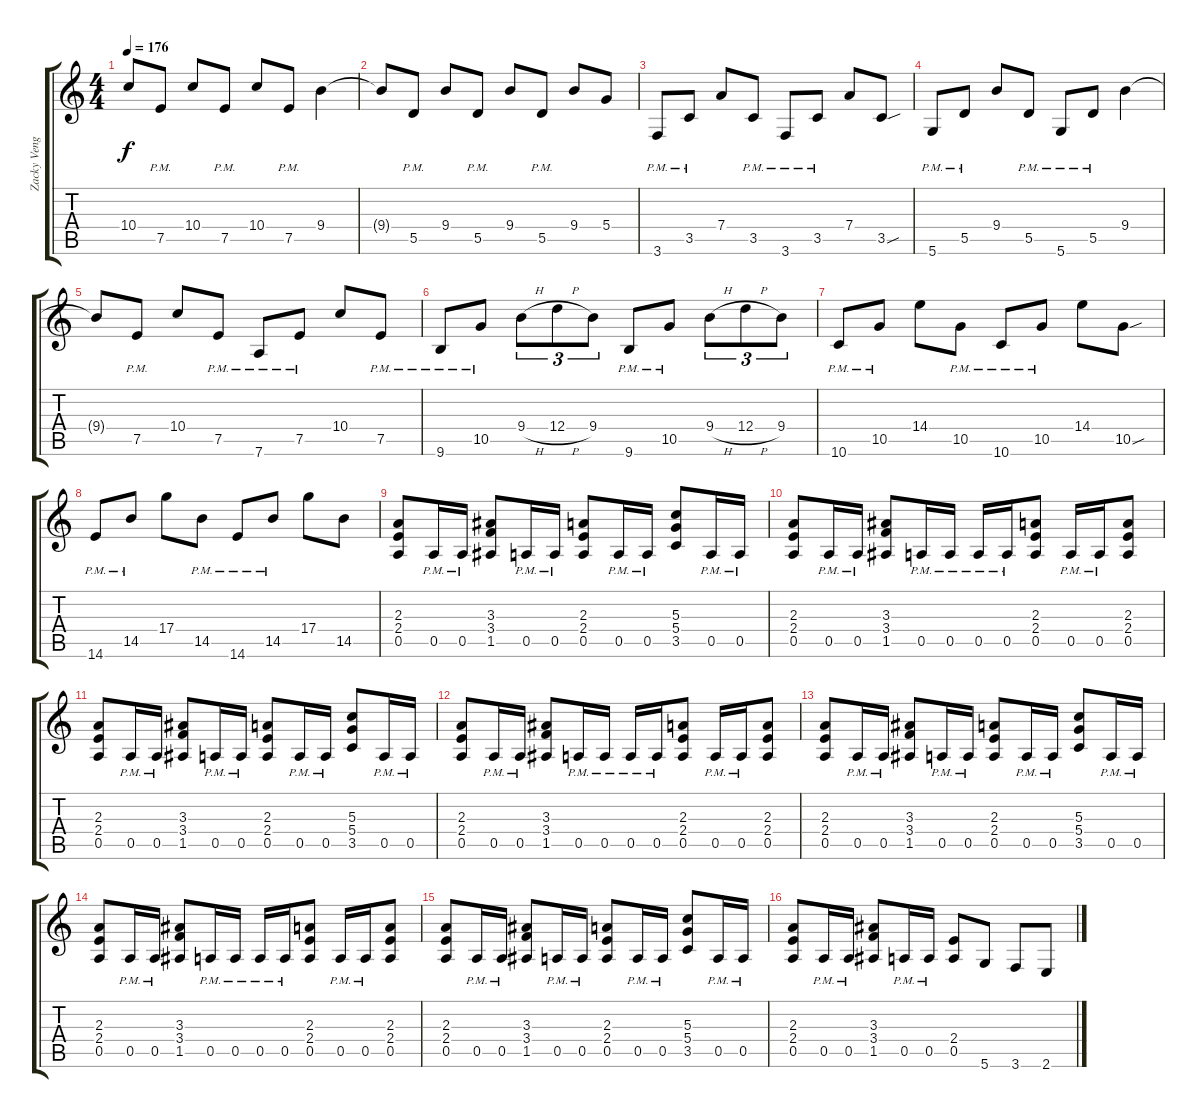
\track ("Zacky Vengeance" "Zacky Veng") {instrument distortionguitar}
\staff {score tabs}
\tuning (E4 B3 G3 D3 A2 D2) {hide}
\ts (4 4)
\tempo 176
\clef g2
\ks c
10.4{t}.8{dy f} 7.5{pm}.8 10.4.8 7.5{pm}.8 10.4.8 7.5{pm}.8 9.4.4 |
9.4{t}.8 5.5{pm}.8 9.4.8 5.5{pm}.8 9.4.8 5.5{pm}.8 9.4.8 5.4.8 |
3.6{pm}.8 3.5{pm}.8 7.4.8 3.5{pm}.8 3.6{pm}.8 3.5{pm}.8 7.4.8 3.5{sou}.8 |
5.6{pm}.8 5.5{pm}.8 9.4.8 5.5{pm}.8 5.6{pm}.8 5.5{pm}.8 9.4.4 |
9.4{t}.8 7.5{pm}.8 10.4.8 7.5{pm}.8 7.6{pm}.8 7.5{pm}.8 10.4.8 7.5{pm}.8 |
9.6{pm}.8 10.5{pm}.8 9.4{h}.8{tu (3 2)} 12.4{h}.8{tu (3 2)} 9.4.8{tu (3 2)} 9.6{pm}.8 10.5{pm}.8 9.4{h}.8{tu (3 2)} 12.4{h}.8{tu (3 2)} 9.4.8{tu (3 2)} |
10.6{pm}.8 10.5{pm}.8 14.4.8 10.5{pm}.8 10.6{pm}.8 10.5{pm}.8 14.4.8 10.5{sou}.8 |
14.6{pm}.8 14.5{pm}.8 17.4.8 14.5{pm}.8 14.6{pm}.8 14.5{pm}.8 17.4.8 14.5.8 |
(2.3 2.4 0.5).8 0.5{pm}.16 0.5{pm}.16 (3.3 3.4 1.5).8 0.5{pm}.16 0.5{pm}.16 (2.3 2.4 0.5).8 0.5{pm}.16 0.5{pm}.16 (5.3 5.4 3.5).8 0.5{pm}.16 0.5{pm}.16 |
(2.3 2.4 0.5).8 0.5{pm}.16 0.5{pm}.16 (3.3 3.4 1.5).8 0.5{pm}.16 0.5{pm}.16 0.5{pm}.16 0.5{pm}.16 (2.3 2.4 0.5).8 0.5{pm}.16 0.5{pm}.16 (2.3 2.4 0.5).8 |
(2.3 2.4 0.5).8 0.5{pm}.16 0.5{pm}.16 (3.3 3.4 1.5).8 0.5{pm}.16 0.5{pm}.16 (2.3 2.4 0.5).8 0.5{pm}.16 0.5{pm}.16 (5.3 5.4 3.5).8 0.5{pm}.16 0.5{pm}.16 |
(2.3 2.4 0.5).8 0.5{pm}.16 0.5{pm}.16 (3.3 3.4 1.5).8 0.5{pm}.16 0.5{pm}.16 0.5{pm}.16 0.5{pm}.16 (2.3 2.4 0.5).8 0.5{pm}.16 0.5{pm}.16 (2.3 2.4 0.5).8 |
(2.3 2.4 0.5).8 0.5{pm}.16 0.5{pm}.16 (3.3 3.4 1.5).8 0.5{pm}.16 0.5{pm}.16 (2.3 2.4 0.5).8 0.5{pm}.16 0.5{pm}.16 (5.3 5.4 3.5).8 0.5{pm}.16 0.5{pm}.16 |
(2.3 2.4 0.5).8 0.5{pm}.16 0.5{pm}.16 (3.3 3.4 1.5).8 0.5{pm}.16 0.5{pm}.16 0.5{pm}.16 0.5{pm}.16 (2.3 2.4 0.5).8 0.5{pm}.16 0.5{pm}.16 (2.3 2.4 0.5).8 |
(2.3 2.4 0.5).8 0.5{pm}.16 0.5{pm}.16 (3.3 3.4 1.5).8 0.5{pm}.16 0.5{pm}.16 (2.3 2.4 0.5).8 0.5{pm}.16 0.5{pm}.16 (5.3 5.4 3.5).8 0.5{pm}.16 0.5{pm}.16 |
(2.3 2.4 0.5).8 0.5{pm}.16 0.5{pm}.16 (3.3 3.4 1.5).8 0.5{pm}.16 0.5{pm}.16 (2.4 0.5).8 5.6.8 3.6.8 2.6.8
